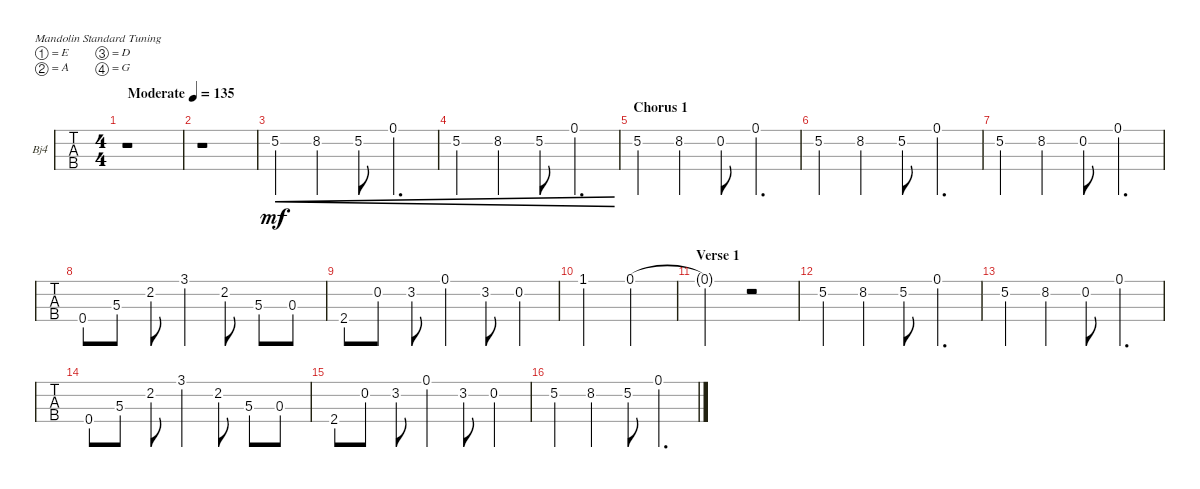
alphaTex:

\bracketExtendMode groupsimilarinstruments
\firstSystemTrackNameOrientation horizontal
\otherSystemsTrackNameOrientation horizontal
\chordDiagramsInScore
\track ("Banjo" "Bj4") {instrument banjo}
\staff {tabs}
\tuning (E4 A3 D3 G2)
\ts (4 4)
\tempo (135 "Moderate")
\clef g2
\ks c
r.1{dy mf instrument banjo} |
r.1 |
5.2.4{cre} 8.2.4{cre} 5.2.8{cre} 0.1.4{d cre} |
5.2.4{cre} 8.2.4{cre} 5.2.8{cre} 0.1.4{d cre} |
\section ("" "Chorus 1")
5.2.4 8.2.4 0.2.8 0.1.4{d} |
5.2.4 8.2.4 5.2.8 0.1.4{d} |
\scale
0.485477 5.2.4 8.2.4 0.2.8 0.1.4{d} |
\beaming (8 2 2 2 2)
\scale
0.257261 0.4.8 5.3.8 2.2.8 3.1.4 2.2.8 5.3.8 0.3.8 |
\scale
0.257261 2.4.8 0.2.8 3.2.8 0.1.4 3.2.8 0.2.4 |
1.1.2 0.1.2 |
\section ("" "Verse 1")
0.1{t}.2 r.2 |
5.2.4 8.2.4 5.2.8 0.1.4{d} |
5.2.4 8.2.4 0.2.8 0.1.4{d} |
0.4.8 5.3.8 2.2.8 3.1.4 2.2.8 5.3.8 0.3.8 |
2.4.8 0.2.8 3.2.8 0.1.4 3.2.8 0.2.4 |
5.2.4 8.2.4 5.2.8 0.1.4{d}
